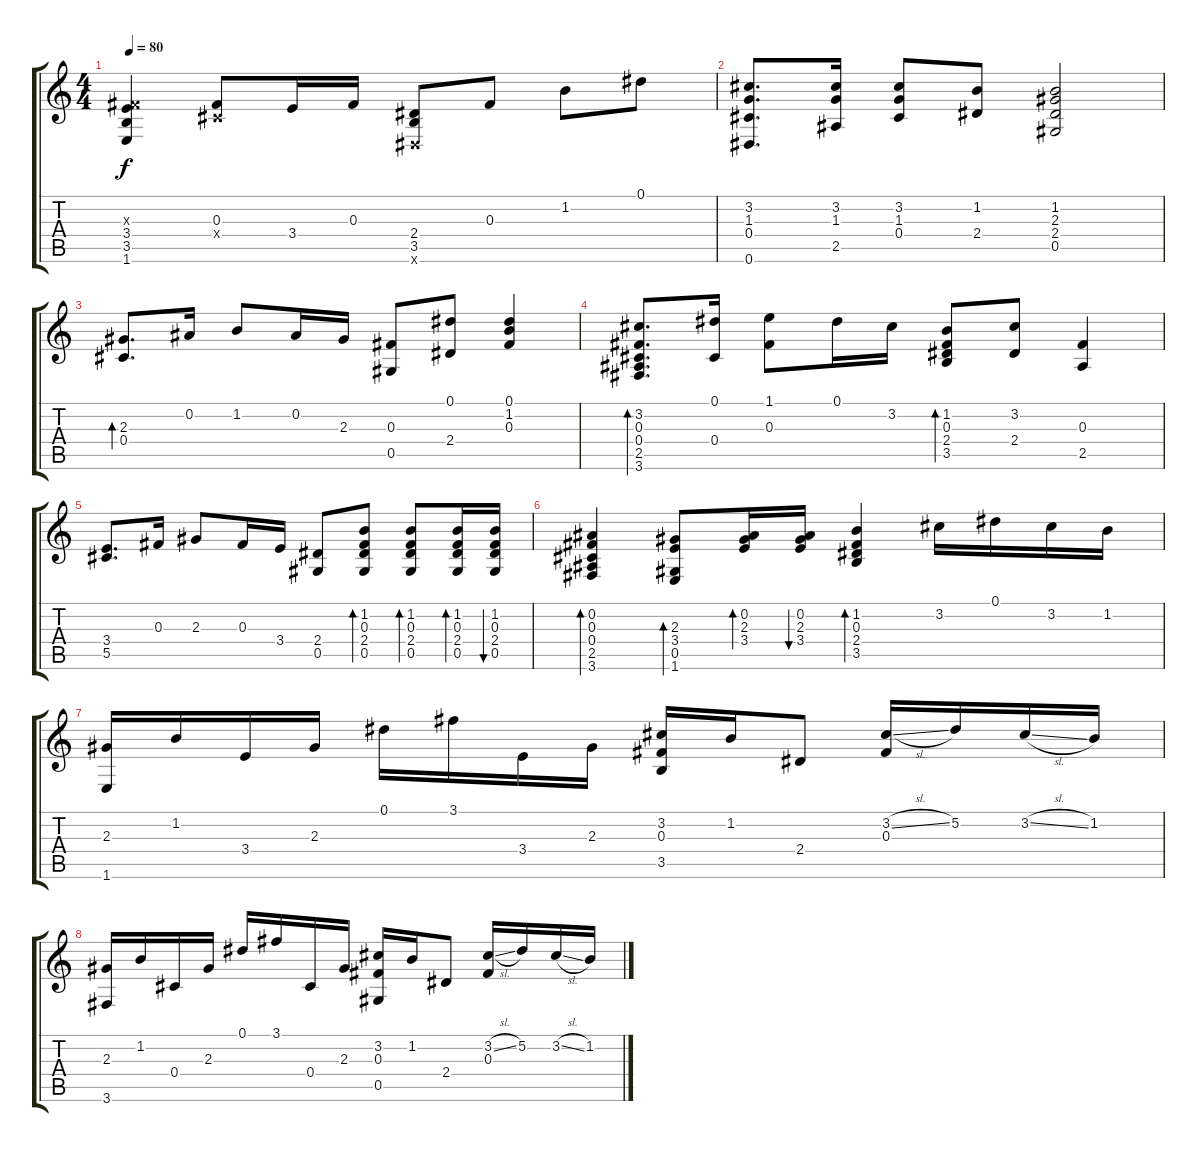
\track "" {instrument acousticguitarsteel}
\staff {score tabs}
\tuning (Eb4 Bb3 Gb3 Db3 Ab2 Eb2) {hide}
\ts (4 4)
\tempo 80
\clef g2
\ks c
(0.3{x} 3.4 3.5 1.6).4{dy f} (0.3 0.4{x}).8 3.4.16 0.3.16 (2.4 3.5 0.6{x}).8 0.3.8 1.2.8 0.1.8 |
(3.2 1.3 0.4 0.6).8{d} (3.2 1.3 2.5).16 (3.2 1.3 0.4).8 (1.2 2.4).8 (1.2 2.3 2.4 0.5).2 |
(2.3 0.4).8{d bd 240} 0.2.16 1.2.8 0.2.16 2.3.16 (0.3 0.5).8 (0.1 2.4).8 (0.1 1.2 0.3).4 |
(3.2 0.3 0.4 2.5 3.6).8{d bd 60} (0.1 0.4).16 (1.1 0.3).8 0.1.16 3.2.16 (1.2 0.3 2.4 3.5).8{bd 60} (3.2 2.4).8 (0.3 2.5).4 |
(3.4 5.5).8{d} 0.3.16 2.3.8 0.3.16 3.4.16 (2.4 0.5).8 (1.2 0.3 2.4 0.5).8{bd 60} (1.2 0.3 2.4 0.5).8{bd 60} (1.2 0.3 2.4 0.5).16{bd 60} (1.2 0.3 2.4 0.5).16{bu 60} |
(0.2 0.3 0.4 2.5 3.6).4{bd 60} (2.3 3.4 0.5 1.6).8{bd 60} (0.2 2.3 3.4).16{bd 60} (0.2 2.3 3.4).16{bu 60} (1.2 0.3 2.4 3.5).4{bd 60 txt ""} 3.2.16 0.1.16 3.2.16 1.2.16 |
(2.3 1.6).16 1.2.16 3.4.16 2.3.16 0.1.16 3.1.16 3.4.16 2.3.16 (3.2 0.3 3.5).16 1.2.16 2.4.8 (3.2{sl} 0.3).16 5.2.16 3.2{sl}.16 1.2.16 |
(2.3 3.6).16 1.2.16 0.4.16 2.3.16 0.1.16 3.1.16 0.4.16 2.3.16 (3.2 0.3 0.5).16 1.2.16 2.4.8 (3.2{sl} 0.3).16 5.2.16 3.2{sl}.16 1.2.16
